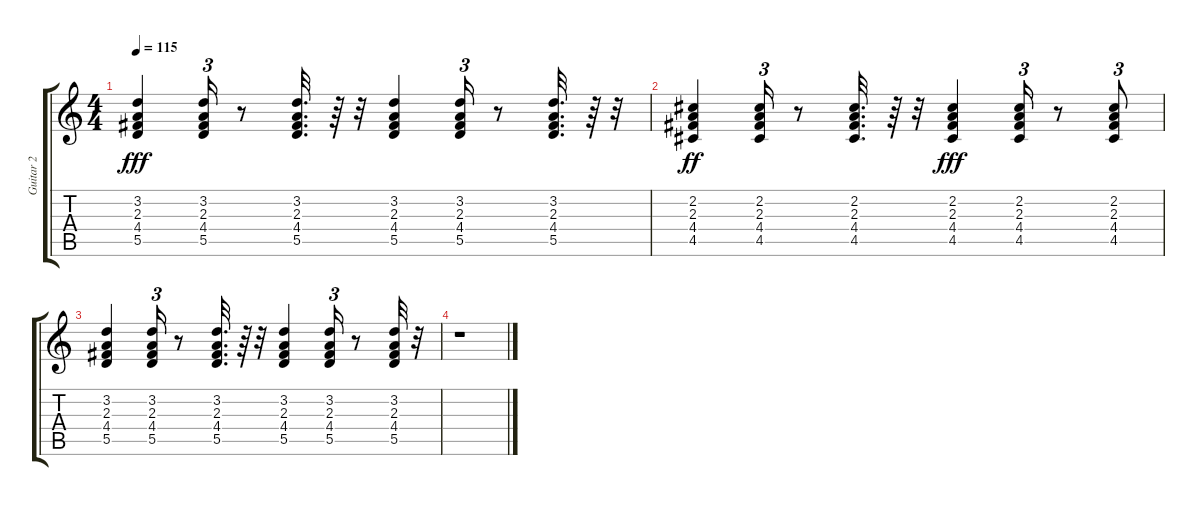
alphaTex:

\track ("Guitar 2" "Guitar 2") {instrument acousticguitarsteel}
\staff {score tabs}
\tuning (E4 B3 G3 D3 A2 E2) {hide}
\ts (4 4)
\tempo 115
\clef g2
\ks c
(3.2 2.3 4.4 5.5).4{dy fff} (3.2 2.3 4.4 5.5).16{tu (3 2)} r.8 (3.2 2.3 4.4 5.5).32{d} r.64 r.32 (3.2 2.3 4.4 5.5).4 (3.2 2.3 4.4 5.5).16{tu (3 2)} r.8 (3.2 2.3 4.4 5.5).32{d} r.64 r.32 |
(2.2 2.3 4.4 4.5).4{dy ff} (2.2 2.3 4.4 4.5).16{tu (3 2)} r.8 (2.2 2.3 4.4 4.5).32{d} r.64 r.32 (2.2 2.3 4.4 4.5).4{dy fff} (2.2 2.3 4.4 4.5).16{tu (3 2)} r.8 (2.2 2.3 4.4 4.5).8{tu (3 2)} |
(3.2 2.3 4.4 5.5).4 (3.2 2.3 4.4 5.5).16{tu (3 2)} r.8 (3.2 2.3 4.4 5.5).32{d} r.64 r.32 (3.2 2.3 4.4 5.5).4 (3.2 2.3 4.4 5.5).16{tu (3 2)} r.8 (3.2 2.3 4.4 5.5).32 r.32 |
r.1
